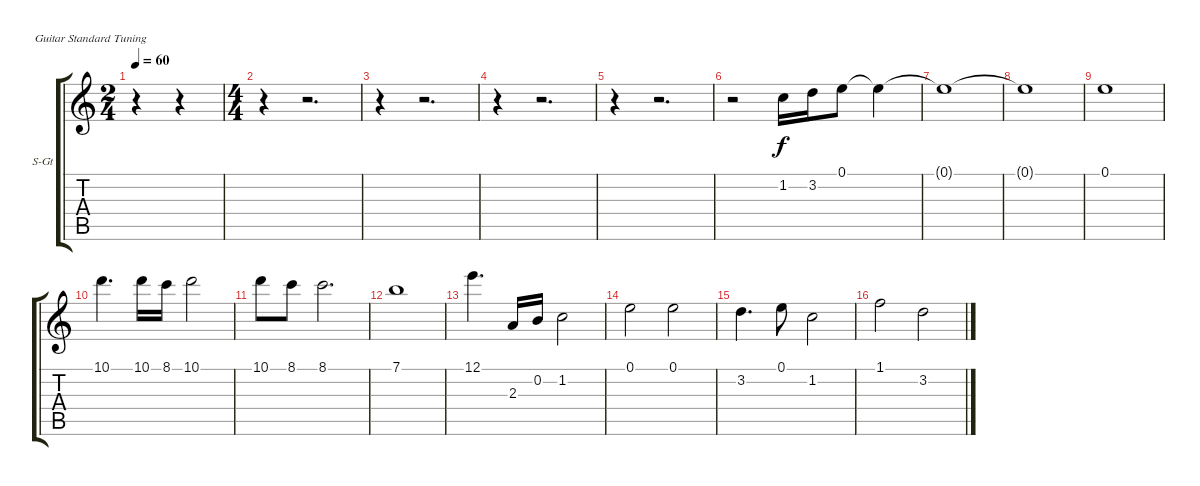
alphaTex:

\bracketExtendMode groupsimilarinstruments
\firstSystemTrackNameOrientation horizontal
\otherSystemsTrackNameOrientation horizontal
\track ("Ôîí" "S-Gt") {instrument frenchhorn}
\staff {score tabs}
\tuning (E4 B3 G3 D3 A2 E2)
\displaytranspose 12
\ts (2 4)
\beaming (8 2 2)
\tempo 60
\clef g2
\ks c
r.4{dy f instrument frenchhorn} r.4 |
\ts (4 4)
\beaming (8 2 2 2 2)
r.4 r.2{d} |
r.4 r.2{d} |
r.4 r.2{d} |
r.4 r.2{d} |
r.2 1.2.16 3.2.16 0.1.8 0.1{t}.4 |
0.1{t}.1 |
0.1{t}.1 |
0.1.1 |
10.1.4{d} 10.1.16 8.1.16 10.1.2 |
10.1.8 8.1.8 8.1.2{d} |
7.1.1 |
12.1.4{d} 2.3.16 0.2.16 1.2.2 |
0.1.2 0.1.2 |
3.2.4{d} 0.1.8 1.2.2 |
1.1.2 3.2.2
